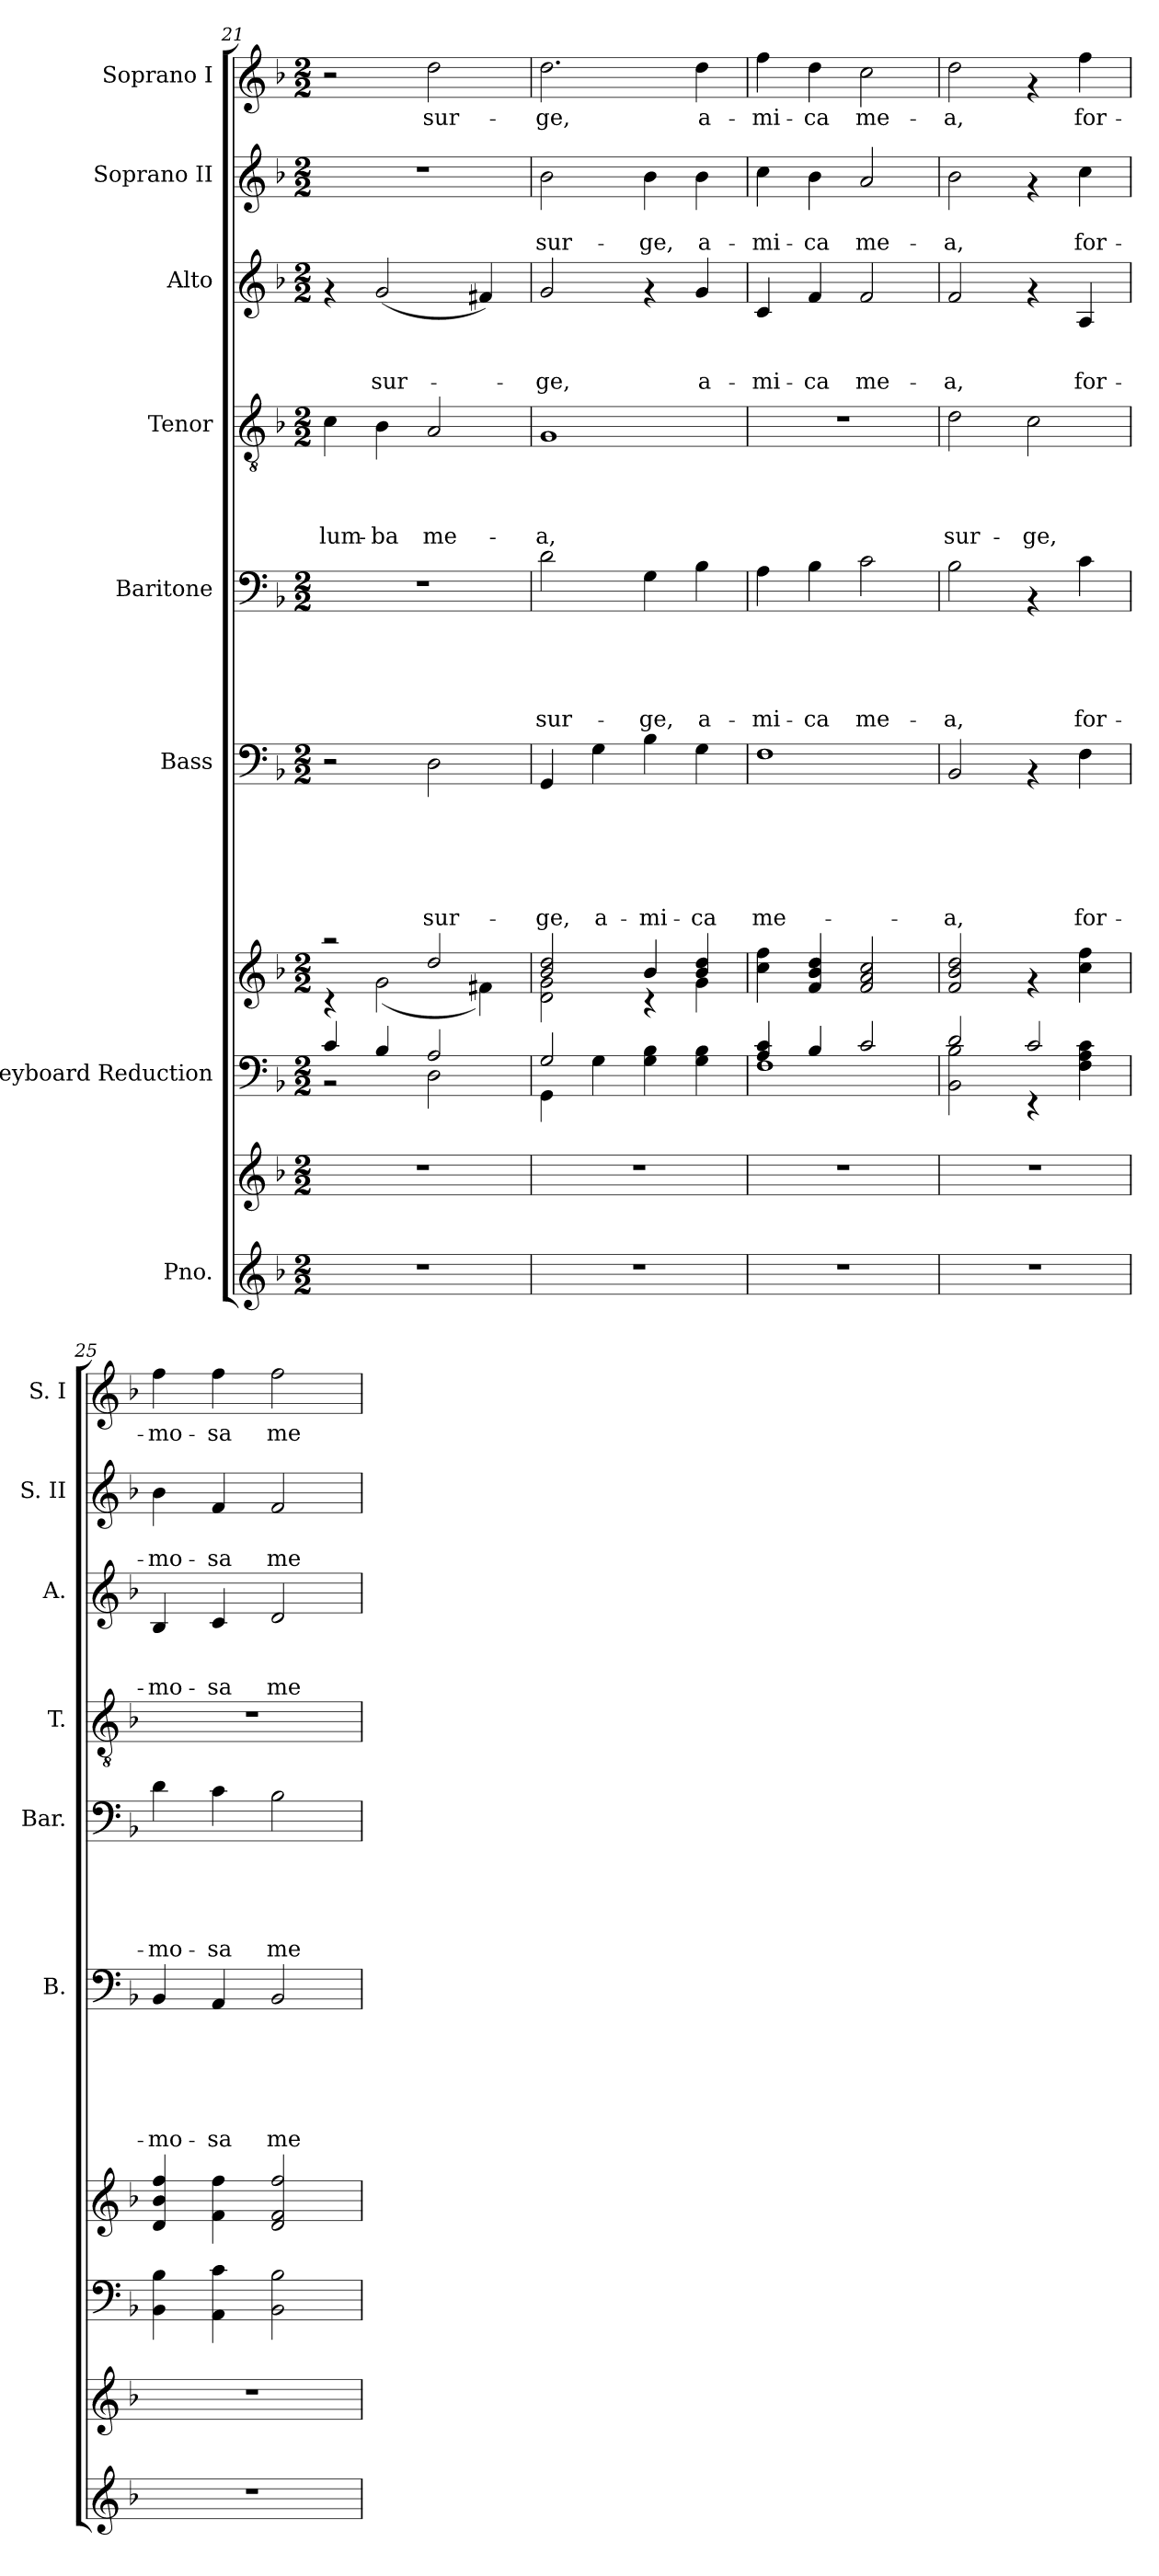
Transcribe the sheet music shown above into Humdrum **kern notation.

**kern	**kern	**kern	**kern	**kern	**text	**text	**text	**text	**text	**text	**kern	**text	**text	**text	**text	**text	**kern	**text	**text	**text	**text	**kern	**text	**text	**text	**kern	**text	**text	**kern	**text
*part8	*part8	*part7	*part7	*part6	*part6	*part6	*part6	*part6	*part6	*part6	*part5	*part5	*part5	*part5	*part5	*part5	*part4	*part4	*part4	*part4	*part4	*part3	*part3	*part3	*part3	*part2	*part2	*part2	*part1	*part1
*staff10	*staff9	*staff8	*staff7	*staff6	*staff6	*staff6	*staff6	*staff6	*staff6	*staff6	*staff5	*staff5	*staff5	*staff5	*staff5	*staff5	*staff4	*staff4	*staff4	*staff4	*staff4	*staff3	*staff3	*staff3	*staff3	*staff2	*staff2	*staff2	*staff1	*staff1
*I"Pno.	*	*I"Keyboard Reduction	*	*I"Bass	*	*	*	*	*	*	*I"Baritone	*	*	*	*	*	*I"Tenor	*	*	*	*	*I"Alto	*	*	*	*I"Soprano II	*	*	*I"Soprano I	*
*	*	*	*	*I'B.	*	*	*	*	*	*	*I'Bar.	*	*	*	*	*	*I'T.	*	*	*	*	*I'A.	*	*	*	*I'S. II	*	*	*I'S. I	*
*clefG2	*clefG2	*clefF4	*clefG2	*clefF4	*	*	*	*	*	*	*clefF4	*	*	*	*	*	*clefGv2	*	*	*	*	*clefG2	*	*	*	*clefG2	*	*	*clefG2	*
*k[b-]	*k[b-]	*k[b-]	*k[b-]	*k[b-]	*	*	*	*	*	*	*k[b-]	*	*	*	*	*	*k[b-]	*	*	*	*	*k[b-]	*	*	*	*k[b-]	*	*	*k[b-]	*
*F:	*F:	*F:	*F:	*F:	*	*	*	*	*	*	*F:	*	*	*	*	*	*F:	*	*	*	*	*F:	*	*	*	*F:	*	*	*F:	*
*M2/2	*M2/2	*M2/2	*M2/2	*M2/2	*	*	*	*	*	*	*M2/2	*	*	*	*	*	*M2/2	*	*	*	*	*M2/2	*	*	*	*M2/2	*	*	*M2/2	*
=21	=21	=21	=21	=21	=21	=21	=21	=21	=21	=21	=21	=21	=21	=21	=21	=21	=21	=21	=21	=21	=21	=21	=21	=21	=21	=21	=21	=21	=21	=21
*	*	*^	*^	*	*	*	*	*	*	*	*	*	*	*	*	*	*	*	*	*	*	*	*	*	*	*	*	*	*	*
!	!	!	!	!	!	!	!	!	!	!	!	!	!	!	!	!	!	!	!	!	!	!	!LO:LY:b	!	!	!	!	!	!	!	!	!
1r	1r	4c/	2r	2raa	4rc	2r	.	.	.	.	.	.	1r	.	.	.	.	.	4c\	.	.	.	-lum-	4rf	.	.	.	1r	.	.	2r	.
!	!	!	!	!	!	!	!	!	!	!	!	!	!	!	!	!	!	!	!	!	!	!	!LO:LY:b	!	!	!	!LO:LY:b	!	!	!	!	!
.	.	4B-/	.	.	(<2g\	.	.	.	.	.	.	.	.	.	.	.	.	.	4B-\	.	.	.	-ba	(<2g/	.	.	sur-	.	.	.	.	.
!	!	!	!	!	!	!	!	!	!	!	!	!LO:LY:b	!	!	!	!	!	!	!	!	!	!	!LO:LY:b	!	!	!	!	!	!	!	!	!LO:LY:b
.	.	2A/	2D\	2dd/	.	2D\	.	.	.	.	.	sur-	.	.	.	.	.	.	2A/	.	.	.	me-	.	.	.	.	.	.	.	2dd\	sur-
.	.	.	.	.	4f#X\)	.	.	.	.	.	.	.	.	.	.	.	.	.	.	.	.	.	.	4f#X/)	.	.	.	.	.	.	.	.
=22	=22	=22	=22	=22	=22	=22	=22	=22	=22	=22	=22	=22	=22	=22	=22	=22	=22	=22	=22	=22	=22	=22	=22	=22	=22	=22	=22	=22	=22	=22	=22	=22
!	!	!	!	!	!	!	!	!	!	!	!	!LO:LY:b	!	!	!	!	!	!LO:LY:b	!	!	!	!	!LO:LY:b	!	!	!	!LO:LY:b	!	!	!LO:LY:b	!	!LO:LY:b
1r	1r	2G/	4GG\	2b-/ 2dd/	2d\ 2g\	4GG/	.	.	.	.	.	-ge,	2d\	.	.	.	.	sur-	1G	.	.	.	-a,	2g/	.	.	-ge,	2b-\	.	sur-	2.dd\	-ge,
!	!	!	!	!	!	!	!	!	!	!	!	!LO:LY:b	!	!	!	!	!	!	!	!	!	!	!	!	!	!	!	!	!	!	!	!
.	.	.	4G\	.	.	4G\	.	.	.	.	.	a-	.	.	.	.	.	.	.	.	.	.	.	.	.	.	.	.	.	.	.	.
!	!	!	!	!	!	!	!	!	!	!	!	!LO:LY:b	!	!	!	!	!	!LO:LY:b	!	!	!	!	!	!	!	!	!	!	!	!LO:LY:b	!	!
.	.	2ryy	4G\ 4B-\	4b-/	4rc	4B-\	.	.	.	.	.	-mi-	4G\	.	.	.	.	-ge,	.	.	.	.	.	4rf	.	.	.	4b-\	.	-ge,	.	.
!	!	!	!	!	!	!	!	!	!	!	!	!LO:LY:b	!	!	!	!	!	!LO:LY:b	!	!	!	!	!	!	!	!	!LO:LY:b	!	!	!LO:LY:b	!	!LO:LY:b
.	.	.	4G\ 4B-\	4b-/ 4dd/	4g\	4G\	.	.	.	.	.	-ca	4B-\	.	.	.	.	a-	.	.	.	.	.	4g/	.	.	a-	4b-\	.	a-	4dd\	a-
=23	=23	=23	=23	=23	=23	=23	=23	=23	=23	=23	=23	=23	=23	=23	=23	=23	=23	=23	=23	=23	=23	=23	=23	=23	=23	=23	=23	=23	=23	=23	=23	=23
!	!	!	!	!	!	!	!	!	!	!	!	!LO:LY:b	!	!	!	!	!	!LO:LY:b	!	!	!	!	!	!	!	!	!LO:LY:b	!	!	!LO:LY:b	!	!LO:LY:b
*	*	*	*	*v	*v	*	*	*	*	*	*	*	*	*	*	*	*	*	*	*	*	*	*	*	*	*	*	*	*	*	*	*
1r	1r	4A/ 4c/	1F	4cc\ 4ff\	1F	.	.	.	.	.	me-	4A\	.	.	.	.	-mi-	1r	.	.	.	.	4c/	.	.	-mi-	4cc\	.	-mi-	4ff\	-mi-
!	!	!	!	!	!	!	!	!	!	!	!	!	!	!	!	!	!LO:LY:b	!	!	!	!	!	!	!	!	!LO:LY:b	!	!	!LO:LY:b	!	!LO:LY:b
.	.	4B-/	.	4f/ 4b-/ 4dd/	.	.	.	.	.	.	.	4B-\	.	.	.	.	-ca	.	.	.	.	.	4f/	.	.	-ca	4b-\	.	-ca	4dd\	-ca
!	!	!	!	!	!	!	!	!	!	!	!	!	!	!	!	!	!LO:LY:b	!	!	!	!	!	!	!	!	!LO:LY:b	!	!	!LO:LY:b	!	!LO:LY:b
.	.	2c/	.	2f/ 2a/ 2cc/	.	.	.	.	.	.	.	2c\	.	.	.	.	me-	.	.	.	.	.	2f/	.	.	me-	2a/	.	me-	2cc\	me-
=24	=24	=24	=24	=24	=24	=24	=24	=24	=24	=24	=24	=24	=24	=24	=24	=24	=24	=24	=24	=24	=24	=24	=24	=24	=24	=24	=24	=24	=24	=24	=24
!	!	!	!	!	!	!	!	!	!	!	!LO:LY:b	!	!	!	!	!	!LO:LY:b	!	!	!	!	!LO:LY:b	!	!	!	!LO:LY:b	!	!	!LO:LY:b	!	!LO:LY:b
1r	1r	2d/	2BB-\ 2B-\	2f/ 2b-/ 2dd/	2BB-/	.	.	.	.	.	-a,	2B-\	.	.	.	.	-a,	2d\	.	.	.	sur-	2f/	.	.	-a,	2b-\	.	-a,	2dd\	-a,
!	!	!	!	!	!	!	!	!	!	!	!	!	!	!	!	!	!	!	!	!	!	!LO:LY:b	!	!	!	!	!	!	!	!	!
.	.	2c/	4rEE	4rf	4rAA	.	.	.	.	.	.	4rAA	.	.	.	.	.	2c\	.	.	.	-ge,	4rf	.	.	.	4rf	.	.	4rf	.
!	!	!	!	!	!	!	!	!	!	!	!LO:LY:b	!	!	!	!	!	!LO:LY:b	!	!	!	!	!	!	!	!	!LO:LY:b	!	!	!LO:LY:b	!	!LO:LY:b
.	.	.	4F\ 4A\ 4c\	4cc\ 4ff\	4F\	.	.	.	.	.	for-	4c\	.	.	.	.	for-	.	.	.	.	.	4A/	.	.	for-	4cc\	.	for-	4ff\	for-
=25	=25	=25	=25	=25	=25	=25	=25	=25	=25	=25	=25	=25	=25	=25	=25	=25	=25	=25	=25	=25	=25	=25	=25	=25	=25	=25	=25	=25	=25	=25	=25
!	!	!	!	!	!	!	!	!	!	!	!LO:LY:b	!	!	!	!	!	!LO:LY:b	!	!	!	!	!	!	!	!	!LO:LY:b	!	!	!LO:LY:b	!	!LO:LY:b
*	*	*v	*v	*	*	*	*	*	*	*	*	*	*	*	*	*	*	*	*	*	*	*	*	*	*	*	*	*	*	*	*
1r	1r	4BB-\ 4B-\	4d/ 4b-/ 4ff/	4BB-/	.	.	.	.	.	-mo-	4d\	.	.	.	.	-mo-	1r	.	.	.	.	4B-/	.	.	-mo-	4b-\	.	-mo-	4ff\	-mo-
!	!	!	!	!	!	!	!	!	!	!LO:LY:b	!	!	!	!	!	!LO:LY:b	!	!	!	!	!	!	!	!	!LO:LY:b	!	!	!LO:LY:b	!	!LO:LY:b
.	.	4AA\ 4c\	4f\ 4ff\	4AA/	.	.	.	.	.	-sa	4c\	.	.	.	.	-sa	.	.	.	.	.	4c/	.	.	-sa	4f/	.	-sa	4ff\	-sa
!	!	!	!	!	!	!	!	!	!	!LO:LY:b	!	!	!	!	!	!LO:LY:b	!	!	!	!	!	!	!	!	!LO:LY:b	!	!	!LO:LY:b	!	!LO:LY:b
.	.	2BB-\ 2B-\	2d/ 2f/ 2ff/	2BB-/	.	.	.	.	.	me-	2B-\	.	.	.	.	me-	.	.	.	.	.	2d/	.	.	me-	2f/	.	me-	2ff\	me-
=	=	=	=	=	=	=	=	=	=	=	=	=	=	=	=	=	=	=	=	=	=	=	=	=	=	=	=	=	=	=
*-	*-	*-	*-	*-	*-	*-	*-	*-	*-	*-	*-	*-	*-	*-	*-	*-	*-	*-	*-	*-	*-	*-	*-	*-	*-	*-	*-	*-	*-	*-
